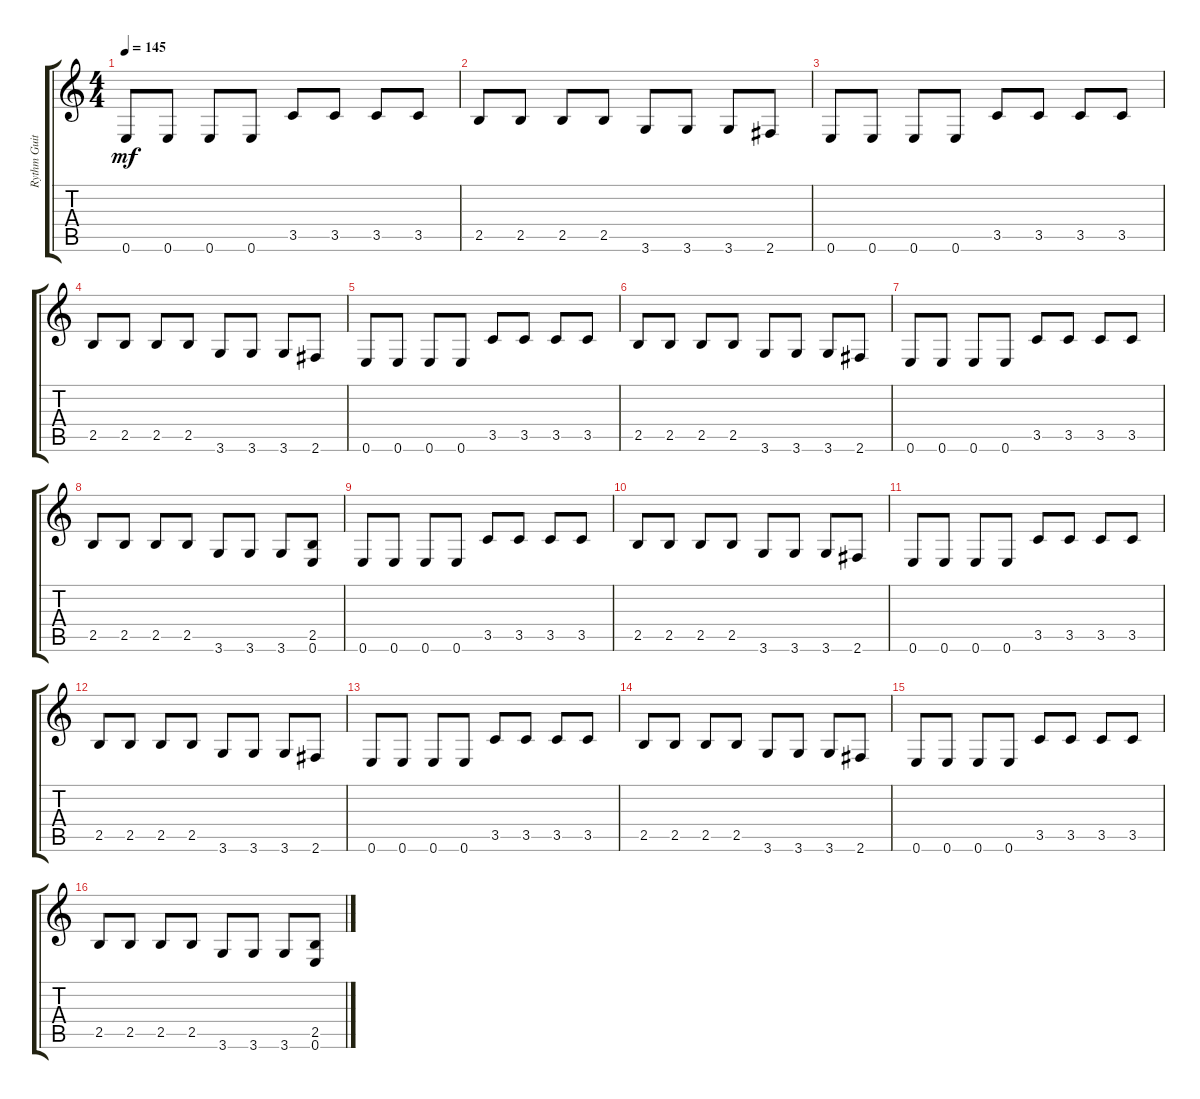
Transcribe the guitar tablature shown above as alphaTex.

\track ("Rythm Guitar" "Rythm Guit") {instrument distortionguitar}
\staff {score tabs}
\tuning (E4 B3 G3 D3 A2 E2) {hide}
\ts (4 4)
\tempo 145
\clef g2
\ks c
0.6.8{dy mf instrument electricguitarclean} 0.6.8 0.6.8 0.6.8 3.5.8 3.5.8 3.5.8 3.5.8 |
2.5.8 2.5.8 2.5.8 2.5.8 3.6.8 3.6.8 3.6.8 2.6.8 |
0.6.8{instrument electricguitarclean} 0.6.8 0.6.8 0.6.8 3.5.8 3.5.8 3.5.8 3.5.8 |
2.5.8 2.5.8 2.5.8 2.5.8 3.6.8 3.6.8 3.6.8 2.6.8 |
0.6.8{instrument electricguitarclean} 0.6.8 0.6.8 0.6.8 3.5.8 3.5.8 3.5.8 3.5.8 |
2.5.8 2.5.8 2.5.8 2.5.8 3.6.8 3.6.8 3.6.8 2.6.8 |
0.6.8{instrument electricguitarclean} 0.6.8 0.6.8 0.6.8 3.5.8 3.5.8 3.5.8 3.5.8 |
2.5.8 2.5.8 2.5.8 2.5.8 3.6.8 3.6.8 3.6.8 (2.5 0.6).8{instrument distortionguitar} |
0.6.8{instrument electricguitarclean} 0.6.8 0.6.8 0.6.8 3.5.8 3.5.8 3.5.8 3.5.8 |
2.5.8 2.5.8 2.5.8 2.5.8 3.6.8 3.6.8 3.6.8 2.6.8 |
0.6.8{instrument electricguitarclean} 0.6.8 0.6.8 0.6.8 3.5.8 3.5.8 3.5.8 3.5.8 |
2.5.8 2.5.8 2.5.8 2.5.8 3.6.8 3.6.8 3.6.8 2.6.8 |
0.6.8{instrument electricguitarclean} 0.6.8 0.6.8 0.6.8 3.5.8 3.5.8 3.5.8 3.5.8 |
2.5.8 2.5.8 2.5.8 2.5.8 3.6.8 3.6.8 3.6.8 2.6.8 |
0.6.8{instrument electricguitarclean} 0.6.8 0.6.8 0.6.8 3.5.8 3.5.8 3.5.8 3.5.8 |
2.5.8 2.5.8 2.5.8 2.5.8 3.6.8 3.6.8 3.6.8 (2.5 0.6).8{instrument distortionguitar}
